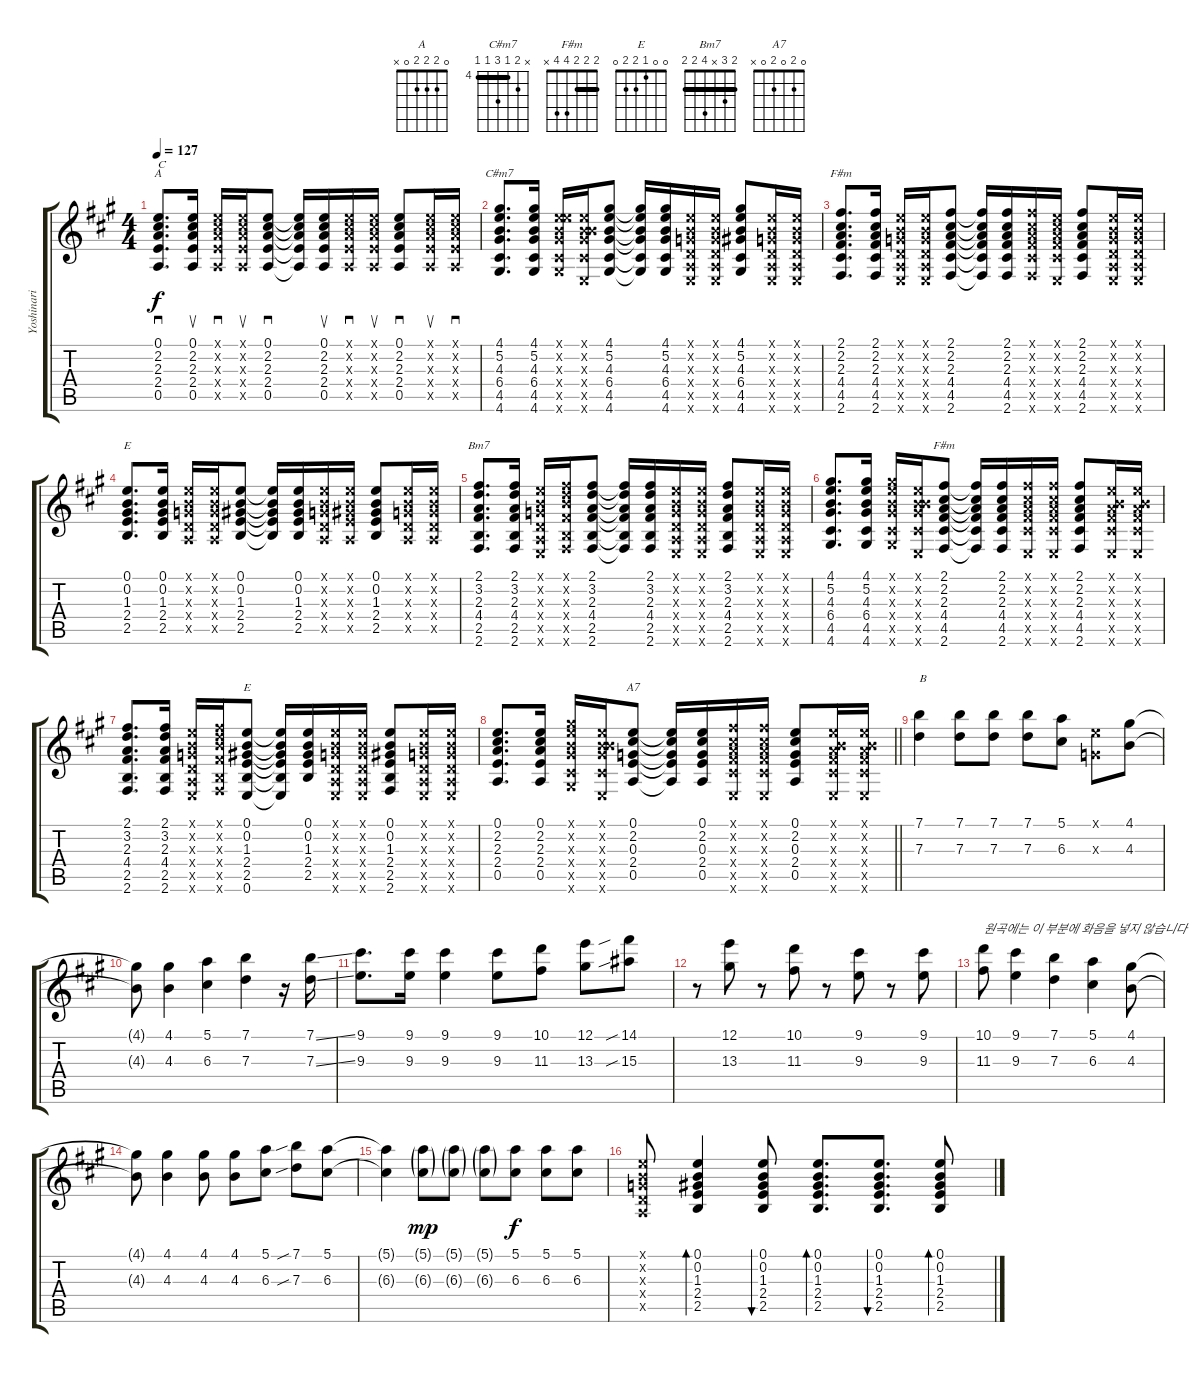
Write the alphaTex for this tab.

\track ("Yoshinari (Pepe) Tokuoka" "Yoshinari ") {instrument acousticguitarsteel}
\staff {score tabs}
\tuning (E4 B3 G3 D3 A2 E2) {hide}
\chord ("A" 0 2 2 2 0 x)
\chord ("C#m7" x 5 4 6 4 4) {firstfret 4 barre 4}
\chord ("F#m" x 2 2 4 4 2) {barre 2}
\chord ("E" 0 0 1 2 2 x)
\chord ("Bm7" 2 3 x 4 2 2) {barre 2}
\chord ("F#m" 2 2 2 4 4 x) {barre 2}
\chord ("E" 0 0 1 2 2 0)
\chord ("A7" 0 2 0 2 0 x)
\ts (4 4)
\tempo 127
\clef g2
\ks a
(0.1 2.2 2.3 2.4 0.5).8{d sd ch "A" txt "C" dy f volume 13} (0.1 2.2 2.3 2.4 0.5).16{su} (0.1{x} 2.2{x} 2.3{x} 2.4{x} 0.5{x}).16{sd} (0.1{x} 2.2{x} 2.3{x} 2.4{x} 0.5{x}).16{su} (0.1 2.2 2.3 2.4 0.5).8{sd} (0.1{t} 2.2{t} 2.3{t} 2.4{t} 0.5{t}).16 (0.1 2.2 2.3 2.4 0.5).16{su} (0.1{x} 2.2{x} 2.3{x} 2.4{x} 0.5{x}).16{sd} (0.1{x} 2.2{x} 2.3{x} 2.4{x} 0.5{x}).16{su} (0.1 2.2 2.3 2.4 0.5).8{sd} (0.1{x} 2.2{x} 2.3{x} 2.4{x} 0.5{x}).16{su} (0.1{x} 2.2{x} 2.3{x} 2.4{x} 0.5{x}).16{sd} |
(4.1 5.2 4.3 6.4 4.5 4.6).8{d ch "C#m7"} (4.1 5.2 4.3 6.4 4.5 4.6).16 (0.1{x} 5.2{x} 4.3{x} 6.4{x} 4.5{x} 4.6{x}).16 (0.1{x} 0.2{x} 4.3{x} 6.4{x} 4.5{x} 0.6{x}).16 (4.1 5.2 4.3 6.4 4.5 4.6).8 (4.1{t} 5.2{t} 4.3{t} 6.4{t} 4.5{t} 4.6{t}).16 (4.1 5.2 4.3 6.4 4.5 4.6).16 (0.1{x} 0.2{x} 0.3{x} 0.4{x} 0.5{x} 0.6{x}).16 (0.1{x} 0.2{x} 0.3{x} 0.4{x} 0.5{x} 0.6{x}).16 (4.1 5.2 4.3 6.4 4.5 4.6).8 (0.1{x} 0.2{x} 0.3{x} 0.4{x} 0.5{x} 0.6{x}).16 (0.1{x} 0.2{x} 0.3{x} 0.4{x} 0.5{x} 0.6{x}).16 |
(2.1 2.2 2.3 4.4 4.5 2.6).8{d ch "F#m"} (2.1 2.2 2.3 4.4 4.5 2.6).16 (0.1{x} 0.2{x} 0.3{x} 0.4{x} 0.5{x} 0.6{x}).16 (0.1{x} 0.2{x} 0.3{x} 0.4{x} 0.5{x} 0.6{x}).16 (2.1 2.2 2.3 4.4 4.5 2.6).8 (2.1{t} 2.2{t} 2.3{t} 4.4{t} 4.5{t} 2.6{t}).16 (2.1 2.2 2.3 4.4 4.5 2.6).16 (2.1{x} 2.2{x} 2.3{x} 4.4{x} 4.5{x} 2.6{x}).16 (0.1{x} 2.2{x} 2.3{x} 4.4{x} 4.5{x} 0.6{x}).16 (2.1 2.2 2.3 4.4 4.5 2.6).8 (0.1{x} 0.2{x} 0.3{x} 0.4{x} 0.5{x} 0.6{x}).16 (0.1{x} 0.2{x} 0.3{x} 0.4{x} 0.5{x} 0.6{x}).16 |
(0.1 0.2 1.3 2.4 2.5).8{d ch "E"} (0.1 0.2 1.3 2.4 2.5).16 (0.1{x} 0.2{x} 0.3{x} 0.4{x} 0.5{x}).16 (0.1{x} 0.2{x} 0.3{x} 0.4{x} 0.5{x}).16 (0.1 0.2 1.3 2.4 2.5).8 (0.1{t} 0.2{t} 1.3{t} 2.4{t} 2.5{t}).16 (0.1 0.2 1.3 2.4 2.5).16 (0.1{x} 0.2{x} 0.3{x} 0.4{x} 0.5{x}).16 (0.1{x} 0.2{x} 1.3{x} 2.4{x} 0.5{x}).16 (0.1 0.2 1.3 2.4 2.5).8 (0.1{x} 0.2{x} 0.3{x} 0.4{x} 0.5{x}).16 (0.1{x} 0.2{x} 0.3{x} 0.4{x} 0.5{x}).16 |
(2.1 3.2 2.3 4.4 2.5 2.6).8{d ch "Bm7"} (2.1 3.2 2.3 4.4 2.5 2.6).16 (0.1{x} 0.2{x} 0.3{x} 0.4{x} 0.5{x} 0.6{x}).16 (2.1{x} 3.2{x} 4.3{x} 4.4{x} 2.5{x} 2.6{x}).16 (2.1 3.2 2.3 4.4 2.5 2.6).8 (2.1{t} 3.2{t} 2.3{t} 4.4{t} 2.5{t} 2.6{t}).16 (2.1 3.2 2.3 4.4 2.5 2.6).16 (0.1{x} 0.2{x} 0.3{x} 0.4{x} 0.5{x} 0.6{x}).16 (0.1{x} 0.2{x} 0.3{x} 0.4{x} 0.5{x} 0.6{x}).16 (2.1 3.2 2.3 4.4 2.5 2.6).8 (0.1{x} 0.2{x} 0.3{x} 0.4{x} 0.5{x} 0.6{x}).16 (0.1{x} 0.2{x} 0.3{x} 0.4{x} 0.5{x} 0.6{x}).16 |
(4.1 5.2 4.3 6.4 4.5 4.6).8{d} (4.1 5.2 4.3 6.4 4.5 4.6).16 (4.1{x} 5.2{x} 4.3{x} 6.4{x} 4.5{x} 4.6{x}).16 (0.1{x} 0.2{x} 4.3{x} 6.4{x} 4.5{x} 0.6{x}).16 (2.1 2.2 2.3 4.4 4.5 2.6).8{ch "F#m"} (2.1{t} 2.2{t} 2.3{t} 4.4{t} 4.5{t} 2.6{t}).16 (2.1 2.2 2.3 4.4 4.5 2.6).16 (2.1{x} 2.2{x} 2.3{x} 4.4{x} 4.5{x} 0.6{x}).16 (2.1{x} 2.2{x} 2.3{x} 4.4{x} 4.5{x} 0.6{x}).16 (2.1 2.2 2.3 4.4 4.5 2.6).8 (0.1{x} 0.2{x} 2.3{x} 4.4{x} 4.5{x} 0.6{x}).16 (0.1{x} 0.2{x} 2.3{x} 4.4{x} 4.5{x} 0.6{x}).16 |
(2.1 3.2 2.3 4.4 2.5 2.6).8{d} (2.1 3.2 2.3 4.4 2.5 2.6).16 (0.1{x} 0.2{x} 0.3{x} 0.4{x} 0.5{x} 0.6{x}).16 (2.1{x} 3.2{x} 4.3{x} 4.4{x} 2.5{x} 2.6{x}).16 (0.1 0.2 1.3 2.4 2.5 0.6).8{ch "E"} (0.1{t} 0.2{t} 1.3{t} 2.4{t} 2.5{t} 0.6{t}).16 (0.1 0.2 1.3 2.4 2.5).16 (0.1{x} 0.2{x} 0.3{x} 0.4{x} 0.5{x} 0.6{x}).16 (0.1{x} 0.2{x} 0.3{x} 0.4{x} 0.5{x} 0.6{x}).16 (0.1 0.2 1.3 2.4 2.5 2.6).8 (0.1{x} 0.2{x} 0.3{x} 0.4{x} 0.5{x} 0.6{x}).16 (0.1{x} 0.2{x} 0.3{x} 0.4{x} 0.5{x} 0.6{x}).16 |
\barLineRight lightlight
(0.1 2.2 2.3 2.4 0.5).8{d} (0.1 2.2 2.3 2.4 0.5).16 (4.1{x} 5.2{x} 4.3{x} 6.4{x} 4.5{x} 4.6{x}).16 (0.1{x} 0.2{x} 4.3{x} 6.4{x} 4.5{x} 0.6{x}).16 (0.1 2.2 0.3 2.4 0.5).8{ch "A7"} (0.1{t} 2.2{t} 0.3{t} 2.4{t} 0.5{t}).16 (0.1 2.2 0.3 2.4 0.5).16 (2.1{x} 2.2{x} 2.3{x} 4.4{x} 4.5{x} 0.6{x}).16 (2.1{x} 2.2{x} 2.3{x} 4.4{x} 4.5{x} 0.6{x}).16 (0.1 2.2 0.3 2.4 0.5).8 (0.1{x} 0.2{x} 2.3{x} 4.4{x} 4.5{x} 0.6{x}).16 (0.1{x} 0.2{x} 2.3{x} 4.4{x} 4.5{x} 0.6{x}).16 |
(7.1 7.3).4{txt "B" volume 14} (7.1 7.3).8 (7.1 7.3).8 (7.1 7.3).8 (5.1 6.3).8 (0.1{x} 0.3{x}).8 (4.1 4.3).8 |
(4.1{t} 4.3{t}).8 (4.1 4.3).4 (5.1 6.3).4 (7.1 7.3).4 r.16 (7.1{ss} 7.3{ss}).16 |
(9.1 9.3).8{d} (9.1 9.3).16 (9.1 9.3).4 (9.1 9.3).8 (10.1 11.3).8 (12.1 13.3).8 (14.1{sib} 15.3{sib}).8 |
r.8 (12.1 13.3).8 r.8 (10.1 11.3).8 r.8 (9.1 9.3).8 r.8 (9.1 9.3).8 |
(10.1 11.3).8{txt "원곡에는 이 부분에 화음을 넣지 않습니다"} (9.1 9.3).4 (7.1 7.3).4 (5.1 6.3).4 (4.1 4.3).8 |
(4.1{t} 4.3{t}).8 (4.1 4.3).4 (4.1 4.3).8 (4.1 4.3).8 (5.1 6.3).8 (7.1{sib} 7.3{sib}).8 (5.1 6.3).8 |
(5.1{t} 6.3{t}).4 (5.1{g} 6.3{g}).8{dy mp} (5.1{g} 6.3{g}).8 (5.1{g} 6.3{g}).8 (5.1 6.3).8{dy f} (5.1 6.3).8 (5.1 6.3).8 |
(0.1{x} 0.2{x} 0.3{x} 0.4{x} 0.5{x}).8 (0.1 0.2 1.3 2.4 2.5).4{bd 60} (0.1 0.2 1.3 2.4 2.5).8{bu 60} (0.1 0.2 1.3 2.4 2.5).8{d bd 60} (0.1 0.2 1.3 2.4 2.5).8{d bu 60} (0.1 0.2 1.3 2.4 2.5).8{bd 60}
